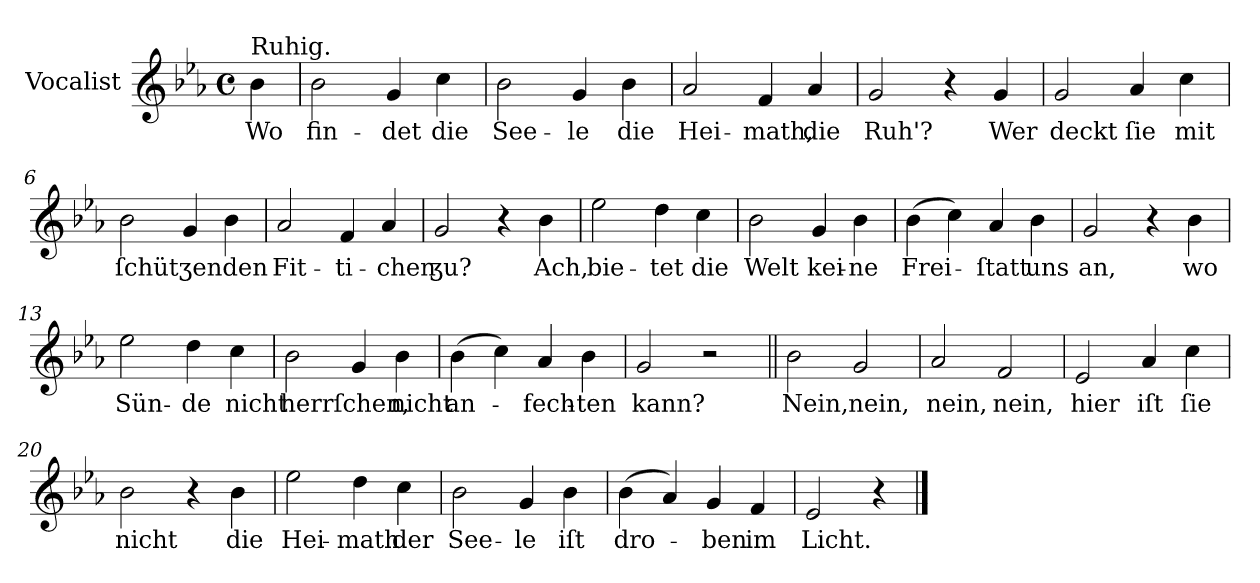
**kern	**text
*part1	*part1
*staff1	*staff1
*I"Vocalist	*
*clefG2	*
*k[b-e-a-]	*
*E-:	*
*M4/4	*
*met(c)	*
=	=
!LO:TX:a:t=Ruhig.	!
4b-	Wo
=1	=1
2b-	fin-
4g	-det
4cc	die
=2	=2
2b-	See-
4g	-le
4b-	die
=3	=3
2a-	Hei-
4f	-math,
4a-	die
=4	=4
2g	Ruh'?
4r	.
4g	Wer
=5	=5
2g	deckt
4a-	ſie
4cc	mit
=6	=6
2b-	ſchütʒenden
4g	.
4b-	.
=7	=7
2a-	Fit-
4f	-ti-
4a-	-chen
=8	=8
2g	ʒu?
4r	.
4b-	Ach,
=9	=9
2ee-	bie-
4dd	-tet
4cc	die
=10	=10
2b-	Welt
4g	kei-
4b-	-ne
=11	=11
(4b-	Frei-
4cc)	.
4a-	-ſtatt
4b-	uns
=12	=12
2g	an,
4r	.
4b-	wo
=13	=13
2ee-	Sün-
4dd	-de
4cc	nicht
=14	=14
2b-	herrſchen,
4g	.
4b-	nicht
=15	=15
(4b-	an-
4cc)	.
4a-	-fech-
4b-	-ten
=16	=16
2g	kann?
2r	.
=17||	=17||
2b-	Nein,
2g	nein,
=18	=18
2a-	nein,
2f	nein,
=19	=19
2e-	hier
4a-	iſt
4cc	ſie
=20	=20
2b-	nicht
4r	.
4b-	die
=21	=21
2ee-	Hei-
4dd	-math
4cc	der
=22	=22
2b-	See-
4g	-le
4b-	iſt
=23	=23
(<4b-	dro-
4a-)	.
4g	-ben
4f	im
=24	=24
2e-	Licht.
4r	.
==	==
*-	*-
